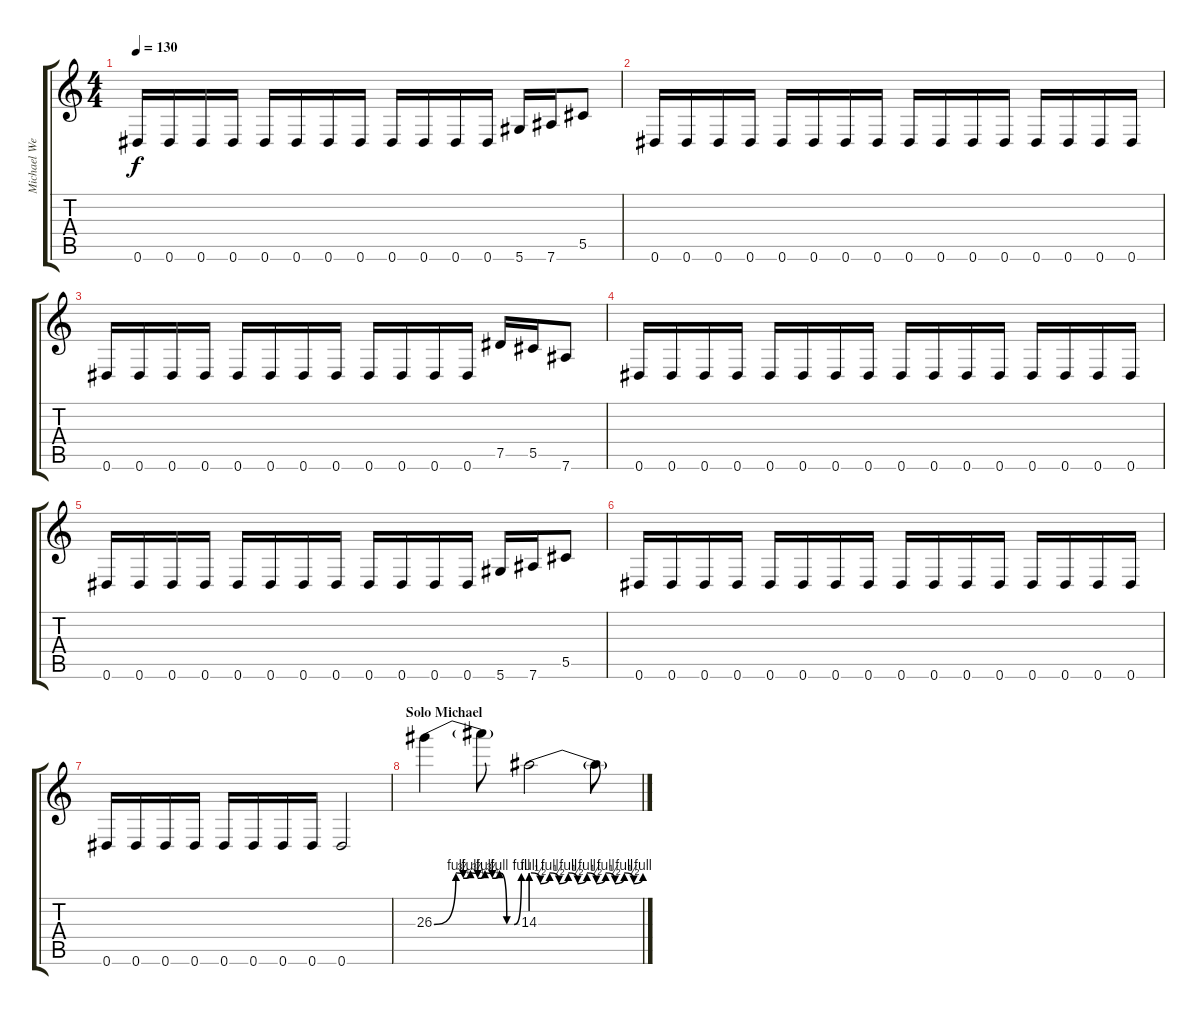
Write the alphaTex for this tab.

\track ("Michael Weikath" "Michael We") {instrument distortionguitar}
\staff {score tabs}
\tuning (Eb4 Bb3 Gb3 Db3 Ab2 Eb2) {hide}
\ts (4 4)
\tempo 130
\clef g2
\ks c
0.6.16{dy f} 0.6.16 0.6.16 0.6.16 0.6.16 0.6.16 0.6.16 0.6.16 0.6.16 0.6.16 0.6.16 0.6.16 5.6.16 7.6.16 5.5.8 |
0.6.16 0.6.16 0.6.16 0.6.16 0.6.16 0.6.16 0.6.16 0.6.16 0.6.16 0.6.16 0.6.16 0.6.16 0.6.16 0.6.16 0.6.16 0.6.16 |
0.6.16 0.6.16 0.6.16 0.6.16 0.6.16 0.6.16 0.6.16 0.6.16 0.6.16 0.6.16 0.6.16 0.6.16 7.5.16 5.5.16 7.6.8 |
0.6.16 0.6.16 0.6.16 0.6.16 0.6.16 0.6.16 0.6.16 0.6.16 0.6.16 0.6.16 0.6.16 0.6.16 0.6.16 0.6.16 0.6.16 0.6.16 |
0.6.16 0.6.16 0.6.16 0.6.16 0.6.16 0.6.16 0.6.16 0.6.16 0.6.16 0.6.16 0.6.16 0.6.16 5.6.16 7.6.16 5.5.8 |
0.6.16 0.6.16 0.6.16 0.6.16 0.6.16 0.6.16 0.6.16 0.6.16 0.6.16 0.6.16 0.6.16 0.6.16 0.6.16 0.6.16 0.6.16 0.6.16 |
0.6.16 0.6.16 0.6.16 0.6.16 0.6.16 0.6.16 0.6.16 0.6.16 0.6.2{volume 14} |
\section ("" "Solo Michael")
26.3{be (custom 0 0 15 4 20 3 25 4 30 3 35 4 40 3 45 4 50 0 55 0 60 4)}.4{volume 12} 26.3{t}.8 14.3{be (custom 0 4 5 2 10 4 15 2 20 4 25 2 30 4 35 2 40 4 45 2 50 4 55 2 60 4)}.2 14.3{t}.8
